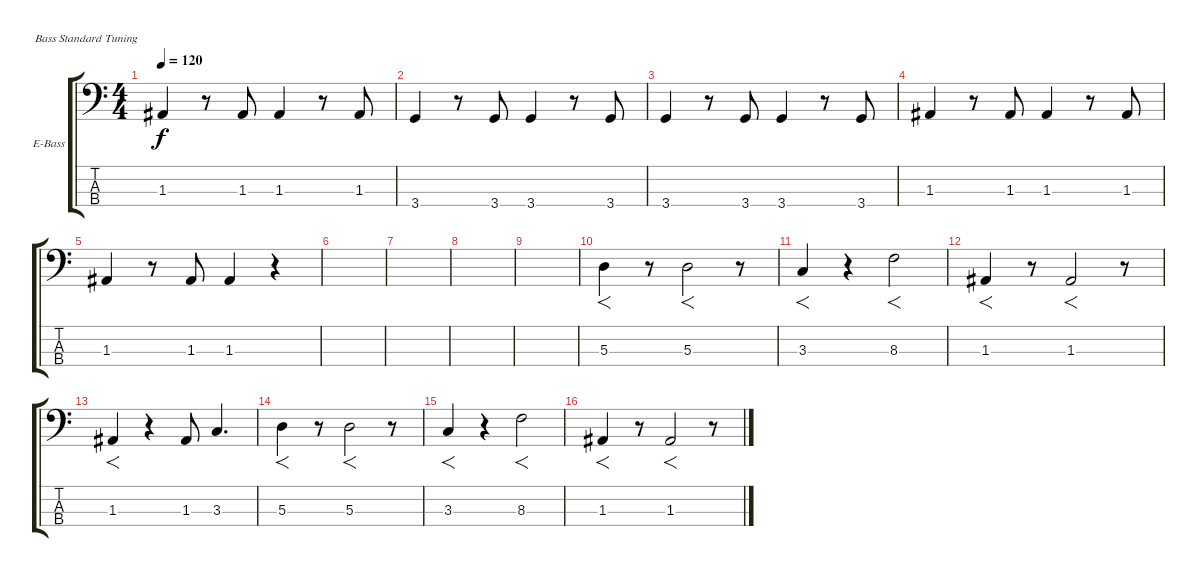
\defaultSystemsLayout 4
\bracketExtendMode groupsimilarinstruments
\firstSystemTrackNameOrientation horizontal
\otherSystemsTrackNameOrientation horizontal
\track ("Electric Bass" "E-Bass") {instrument electricbassfinger}
\staff {score tabs}
\tuning (G2 D2 A1 E1)
\ts (4 4)
\tempo 120
\clef f4
\ks c
1.3.4{dy f} r.8 1.3.8 1.3.4 r.8 1.3.8 |
3.4.4 r.8 3.4.8 3.4.4 r.8 3.4.8 |
3.4.4 r.8 3.4.8 3.4.4 r.8 3.4.8 |
1.3.4 r.8 1.3.8 1.3.4 r.8 1.3.8 |
1.3.4 r.8 1.3.8 1.3.4 r.4 |
|
|
|
|
5.3.4{f} r.8 5.3.2{f} r.8 |
3.3.4{f} r.4 8.3.2{f} |
1.3.4{f} r.8 1.3.2{f} r.8 |
1.3.4{f} r.4 1.3.8 3.3.4{d} |
5.3.4{f} r.8 5.3.2{f} r.8 |
3.3.4{f} r.4 8.3.2{f} |
1.3.4{f} r.8 1.3.2{f} r.8
